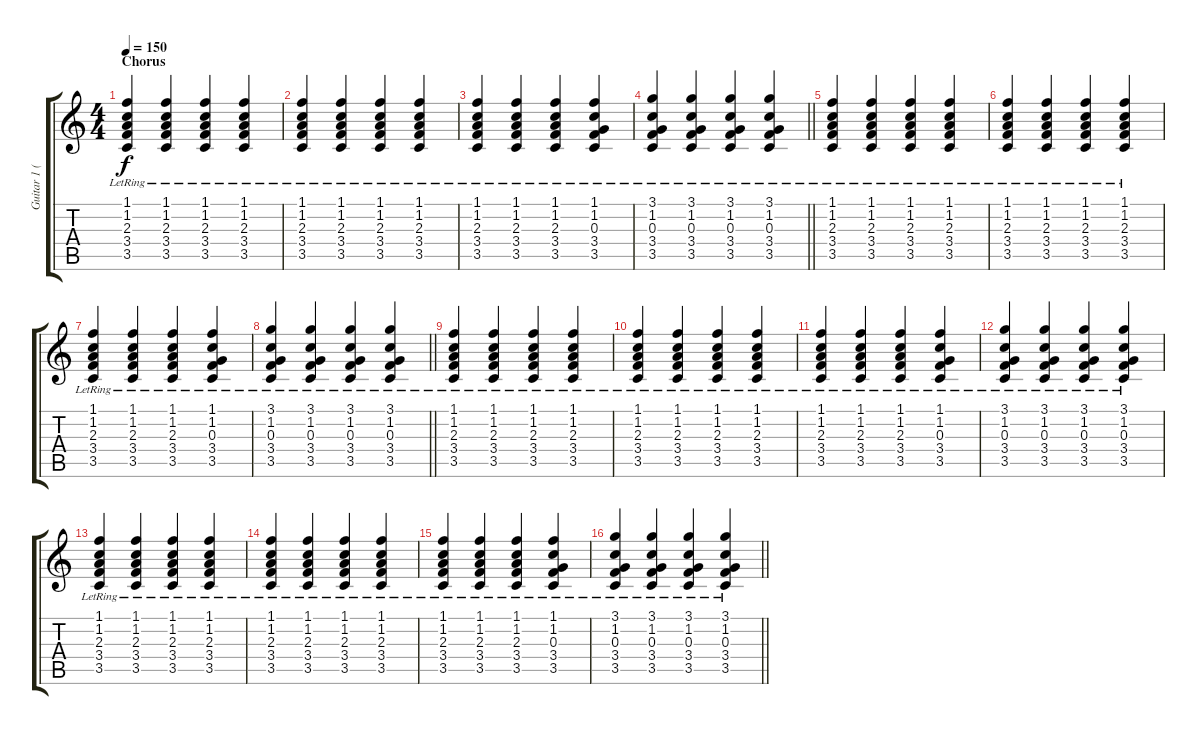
\track ("Guitar 1 (Daniel)" "Guitar 1 (") {instrument electricguitarjazz}
\staff {score tabs}
\tuning (E4 B3 G3 D3 A2 E2) {hide}
\ts (4 4)
\section ("" "Chorus")
\tempo 150
\clef g2
\ks c
(1.1 1.2{lr} 2.3{lr} 3.4{lr} 3.5{lr}).4{dy f} (1.1 1.2{lr} 2.3{lr} 3.4{lr} 3.5{lr}).4 (1.1 1.2{lr} 2.3{lr} 3.4{lr} 3.5{lr}).4 (1.1 1.2{lr} 2.3{lr} 3.4{lr} 3.5{lr}).4 |
(1.1 1.2{lr} 2.3{lr} 3.4{lr} 3.5{lr}).4 (1.1 1.2{lr} 2.3{lr} 3.4{lr} 3.5{lr}).4 (1.1 1.2{lr} 2.3{lr} 3.4{lr} 3.5{lr}).4 (1.1 1.2{lr} 2.3{lr} 3.4{lr} 3.5{lr}).4 |
(1.1 1.2{lr} 2.3{lr} 3.4{lr} 3.5{lr}).4 (1.1 1.2{lr} 2.3{lr} 3.4{lr} 3.5{lr}).4 (1.1 1.2{lr} 2.3{lr} 3.4{lr} 3.5{lr}).4 (1.1 1.2{lr} 0.3{lr} 3.4{lr} 3.5{lr}).4 |
\barLineRight lightlight
(3.1 1.2{lr} 0.3{lr} 3.4{lr} 3.5{lr}).4 (3.1 1.2{lr} 0.3{lr} 3.4{lr} 3.5{lr}).4 (3.1 1.2{lr} 0.3{lr} 3.4{lr} 3.5{lr}).4 (3.1 1.2{lr} 0.3{lr} 3.4{lr} 3.5{lr}).4 |
(1.1 1.2{lr} 2.3{lr} 3.4{lr} 3.5{lr}).4 (1.1 1.2{lr} 2.3{lr} 3.4{lr} 3.5{lr}).4 (1.1 1.2{lr} 2.3{lr} 3.4{lr} 3.5{lr}).4 (1.1 1.2{lr} 2.3{lr} 3.4{lr} 3.5{lr}).4 |
(1.1 1.2{lr} 2.3{lr} 3.4{lr} 3.5{lr}).4 (1.1 1.2{lr} 2.3{lr} 3.4{lr} 3.5{lr}).4 (1.1 1.2{lr} 2.3{lr} 3.4{lr} 3.5{lr}).4 (1.1 1.2{lr} 2.3{lr} 3.4{lr} 3.5{lr}).4 |
(1.1 1.2{lr} 2.3{lr} 3.4{lr} 3.5{lr}).4 (1.1 1.2{lr} 2.3{lr} 3.4{lr} 3.5{lr}).4 (1.1 1.2{lr} 2.3{lr} 3.4{lr} 3.5{lr}).4 (1.1 1.2{lr} 0.3{lr} 3.4{lr} 3.5{lr}).4 |
\barLineRight lightlight
(3.1 1.2{lr} 0.3{lr} 3.4{lr} 3.5{lr}).4 (3.1 1.2{lr} 0.3{lr} 3.4{lr} 3.5{lr}).4 (3.1 1.2{lr} 0.3{lr} 3.4{lr} 3.5{lr}).4 (3.1 1.2{lr} 0.3{lr} 3.4{lr} 3.5{lr}).4 |
(1.1 1.2{lr} 2.3{lr} 3.4{lr} 3.5{lr}).4 (1.1 1.2{lr} 2.3{lr} 3.4{lr} 3.5{lr}).4 (1.1 1.2{lr} 2.3{lr} 3.4{lr} 3.5{lr}).4 (1.1 1.2{lr} 2.3{lr} 3.4{lr} 3.5{lr}).4 |
(1.1 1.2{lr} 2.3{lr} 3.4{lr} 3.5{lr}).4 (1.1 1.2{lr} 2.3{lr} 3.4{lr} 3.5{lr}).4 (1.1 1.2{lr} 2.3{lr} 3.4{lr} 3.5{lr}).4 (1.1 1.2{lr} 2.3{lr} 3.4{lr} 3.5{lr}).4 |
(1.1 1.2{lr} 2.3{lr} 3.4{lr} 3.5{lr}).4 (1.1 1.2{lr} 2.3{lr} 3.4{lr} 3.5{lr}).4 (1.1 1.2{lr} 2.3{lr} 3.4{lr} 3.5{lr}).4 (1.1 1.2{lr} 0.3{lr} 3.4{lr} 3.5{lr}).4 |
(3.1 1.2{lr} 0.3{lr} 3.4{lr} 3.5{lr}).4 (3.1 1.2{lr} 0.3{lr} 3.4{lr} 3.5{lr}).4 (3.1 1.2{lr} 0.3{lr} 3.4{lr} 3.5{lr}).4 (3.1 1.2{lr} 0.3{lr} 3.4{lr} 3.5{lr}).4 |
(1.1 1.2{lr} 2.3{lr} 3.4{lr} 3.5{lr}).4 (1.1 1.2{lr} 2.3{lr} 3.4{lr} 3.5{lr}).4 (1.1 1.2{lr} 2.3{lr} 3.4{lr} 3.5{lr}).4 (1.1 1.2{lr} 2.3{lr} 3.4{lr} 3.5{lr}).4 |
(1.1 1.2{lr} 2.3{lr} 3.4{lr} 3.5{lr}).4 (1.1 1.2{lr} 2.3{lr} 3.4{lr} 3.5{lr}).4 (1.1 1.2{lr} 2.3{lr} 3.4{lr} 3.5{lr}).4 (1.1 1.2{lr} 2.3{lr} 3.4{lr} 3.5{lr}).4 |
(1.1 1.2{lr} 2.3{lr} 3.4{lr} 3.5{lr}).4 (1.1 1.2{lr} 2.3{lr} 3.4{lr} 3.5{lr}).4 (1.1 1.2{lr} 2.3{lr} 3.4{lr} 3.5{lr}).4 (1.1 1.2{lr} 0.3{lr} 3.4{lr} 3.5{lr}).4 |
\barLineRight lightlight
(3.1 1.2{lr} 0.3{lr} 3.4{lr} 3.5{lr}).4 (3.1 1.2{lr} 0.3{lr} 3.4{lr} 3.5{lr}).4 (3.1 1.2{lr} 0.3{lr} 3.4{lr} 3.5{lr}).4 (3.1 1.2{lr} 0.3{lr} 3.4{lr} 3.5{lr}).4
